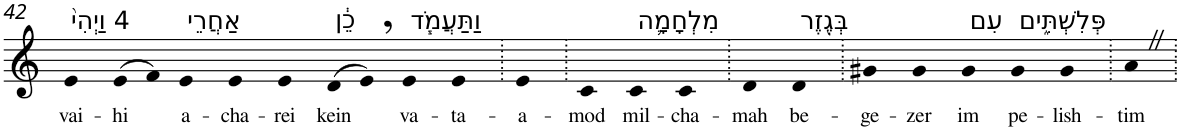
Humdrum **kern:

**kern	**text
*part1	*part1
*staff1	*staff1
*I"Piano	*
*I'Pno	*
!!LO:PB:g=z
*clefG2	*
*k[]	*
=42	=42
!LO:TX:a:t=4 וַיְהִי֙	!
!	!LO:LY:b
4e	vai-
!	!LO:LY:b
(>8e	-hi
8f)	.
!LO:TX:a:t=אַחֲרֵי	!
!	!LO:LY:b
4e	a-
!	!LO:LY:b
4e	-cha-
!	!LO:LY:b
4e	-rei
!LO:TX:a:t=כֵ֔ן	!
!	!LO:LY:b
(>8d	kein
8e,)	.
!LO:TX:a:t=וַתַּעֲמֹ֧ד	!
!	!LO:LY:b
4e	va-
!	!LO:LY:b
4e	-ta-
=43.	=43.
!	!LO:LY:b
4e	-a-
=44.	=44.
!	!LO:LY:b
4c	-mod
!LO:TX:a:t=מִלְחָמָ֛ה	!
!	!LO:LY:b
4c	mil-
!	!LO:LY:b
4c	-cha-
=45.	=45.
!	!LO:LY:b
4d	-mah
!LO:TX:a:t=בְּגֶ֖זֶר	!
!	!LO:LY:b
4d	be-
=46.	=46.
!	!LO:LY:b
4g#X	-ge-
!	!LO:LY:b
4g#	-zer
!LO:TX:a:t=עִם	!
!	!LO:LY:b
4g#	im
!LO:TX:a:t=פְּלִשְׁתִּ֑ים	!
!	!LO:LY:b
4g#	pe-
!	!LO:LY:b
4g#	-lish-
=47.	=47.
!	!LO:LY:b
4aZ	-tim
=.	=.
*-	*-
